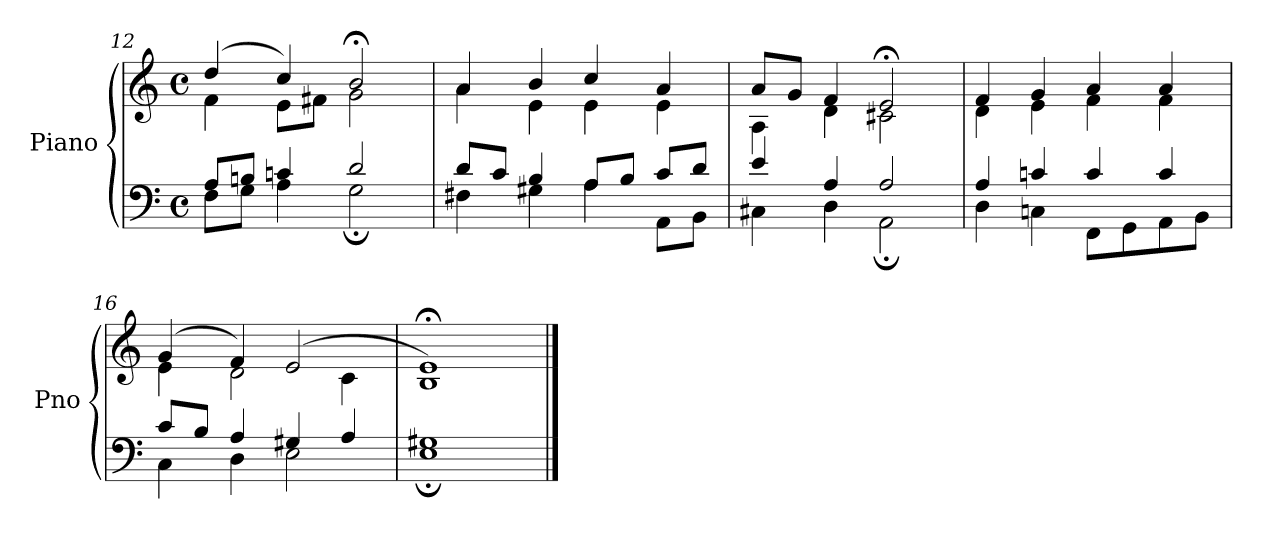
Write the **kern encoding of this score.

**kern	**kern
*part1	*part1
*staff2	*staff1
*I"Piano	*
*I'Pno	*
*clefF4	*clefG2
*k[]	*k[]
*M4/4	*M4/4
*met(c)	*met(c)
=12	=12
*^	*^
8A/L	8F\L	(>4dd/	4f\
8Bn/J	8G\J	.	.
4cn/	4A\	4cc/)	8e\L
.	.	.	8f#X\J
2d/	2G;\	2b;</	2g\
=13	=13	=13	=13
8d/L	4F#X\	4a/	4a\
8c/J	.	.	.
4B/	4G#X\	4b/	4e\
8A/L	4A\	4cc/	4e\
8B/J	.	.	.
8c/L	8AA\L	4a/	4e\
8d/J	8BB\J	.	.
=14	=14	=14	=14
4e/	4C#X\	8a/L	4A\
.	.	8g/J	.
4A/	4D\	4f/	4d\
2A/	2AA;\	2e;</	2c#X\
=15	=15	=15	=15
4A/	4D\	4f/	4d\
4cn/	4Cn\	4g/	4e\
4c/	8FF\L	4a/	4f\
.	8GG\	.	.
4c/	8AA\	4a/	4f\
.	8BB\J	.	.
=16	=16	=16	=16
8c/L	4C\	(>4g/	4e\
8B/J	.	.	.
4A/	4D\	4f/)	2d\
4G#X/	2E\	(>2e/	.
4A/	.	.	4c\
=17	=17	=17	=17
1G#X	1E;	1e;<)	1B
*v	*v	*	*
*	*v	*v
==	==
*-	*-
